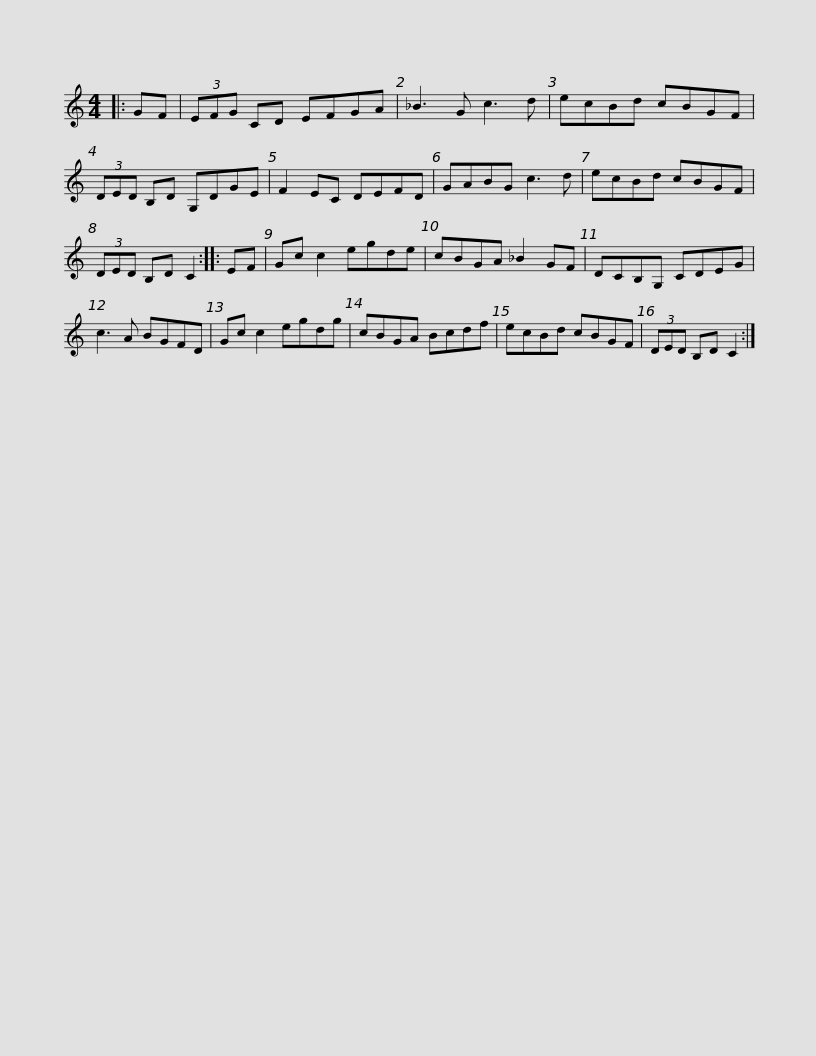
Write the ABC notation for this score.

X:1
L:1/8
M:4/4
I:linebreak $
K:C
V:1 treble
V:1
|: GF | (3EFG CD EFGA | _B3 G c3 d | ecBd cBGF | (3DED B,D G,DGE | %5
 F2 EC DEFD |$ GABG c3 d | ecBd cBGF | (3DED B,D C2 :: EF | %10
 Gc c2 egde | cBGA _B2 GF |$ DCB,G, CDEG | c3 A BGFD | Gc c2 egdg | %15
 cBGA Bcdf | ecBd cBGF | (3DED B,D C2 :| %18
